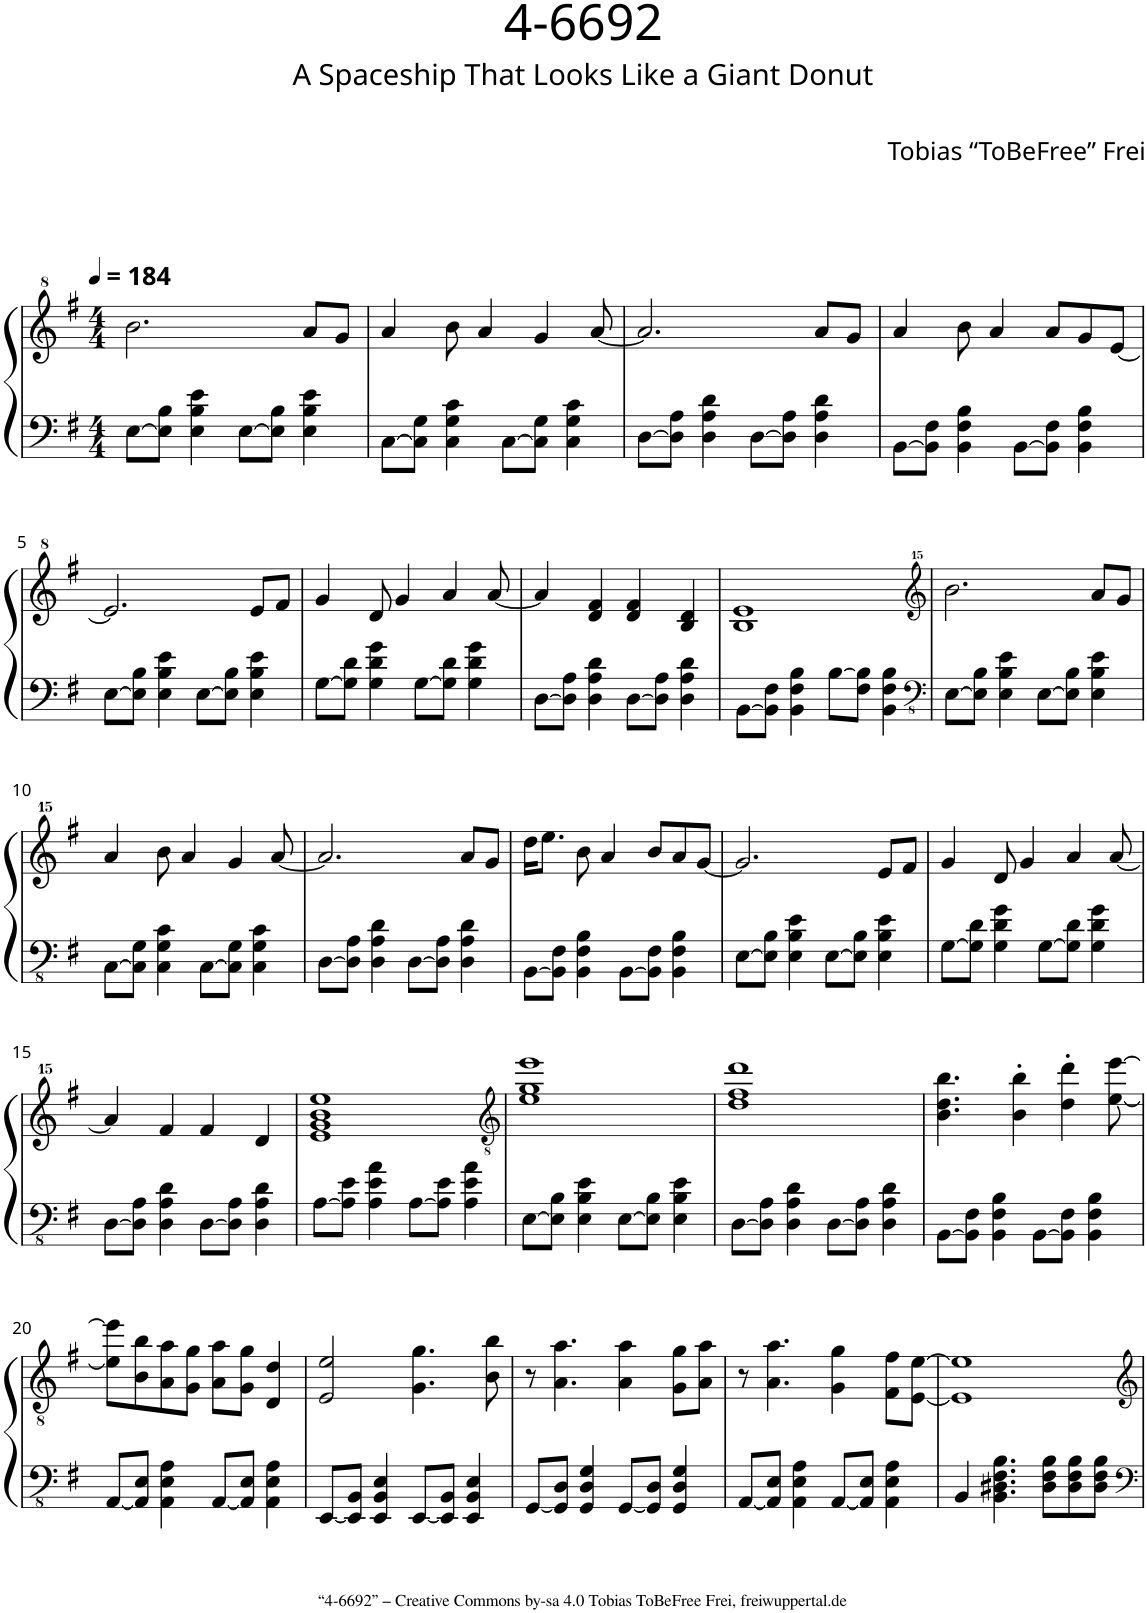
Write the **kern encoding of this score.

**kern	**kern
*part1	*part1
*staff2	*staff1
*I"Piano	*
*I'Pno.	*
*clefF4	*clefG^2
*k[f#]	*k[f#]
*M4/4	*M4/4
*MM184	*MM184
=1	=1
[8E\L	2.bb\
8E\] 8B\J	.
4E\ 4B\ 4e\	.
[8E\L	.
8E\] 8B\J	.
4E\ 4B\ 4e\	8aa/L
.	8gg/J
=2	=2
[8C\L	4aa/
8C\] 8G\J	.
4C\ 4G\ 4c\	8bb\
.	4aa/
[8C\L	.
8C\] 8G\J	4gg/
4C\ 4G\ 4c\	.
.	[8aa/
=3	=3
[8D\L	2.aa/]
8D\] 8A\J	.
4D\ 4A\ 4d\	.
[8D\L	.
8D\] 8A\J	.
4D\ 4A\ 4d\	8aa/L
.	8gg/J
=4	=4
[8BB\L	4aa/
8BB\] 8F#\J	.
4BB\ 4F#\ 4B\	8bb\
.	4aa/
[8BB\L	.
8BB\] 8F#\J	8aa/L
4BB\ 4F#\ 4B\	8gg/
.	[8ee/J
!!LO:LB:g=z
=5	=5
[8E\L	2.ee/]
8E\] 8B\J	.
4E\ 4B\ 4e\	.
[8E\L	.
8E\] 8B\J	.
4E\ 4B\ 4e\	8ee/L
.	8ff#/J
=6	=6
[8G\L	4gg/
8G\] 8d\J	.
4G\ 4d\ 4g\	8dd/
.	4gg/
[8G\L	.
8G\] 8d\J	4aa/
4G\ 4d\ 4g\	.
.	[8aa/
=7	=7
[8D\L	4aa/]
8D\] 8A\J	.
4D\ 4A\ 4d\	4dd/ 4ff#/
[8D\L	4dd/ 4ff#/
8D\] 8A\J	.
4D\ 4A\ 4d\	4b/ 4dd/
=8	=8
[8BB\L	1b 1ee
8BB\] 8F#\J	.
4BB\ 4F#\ 4B\	.
[8B\L	.
8F#\ 8B\]J	.
4BB\ 4F#\ 4B\	.
=9	=9
*clefFv4	*clefG^^2
[8EE\L	2.bbb\
8EE\] 8BB\J	.
4EE\ 4BB\ 4E\	.
[8EE\L	.
8EE\] 8BB\J	.
4EE\ 4BB\ 4E\	8aaa/L
.	8ggg/J
!!LO:LB:g=z
=10	=10
[8CC\L	4aaa/
8CC\] 8GG\J	.
4CC\ 4GG\ 4C\	8bbb\
.	4aaa/
[8CC\L	.
8CC\] 8GG\J	4ggg/
4CC\ 4GG\ 4C\	.
.	[8aaa/
=11	=11
[8DD\L	2.aaa/]
8DD\] 8AA\J	.
4DD\ 4AA\ 4D\	.
[8DD\L	.
8DD\] 8AA\J	.
4DD\ 4AA\ 4D\	8aaa/L
.	8ggg/J
=12	=12
[8BBB\L	16dddd\KL
.	8.eeee\J
8BBB\] 8FF#\J	.
4BBB\ 4FF#\ 4BB\	8bbb\
.	4aaa/
[8BBB\L	.
8BBB\] 8FF#\J	8bbb/L
4BBB\ 4FF#\ 4BB\	8aaa/
.	[8ggg/J
=13	=13
[8EE\L	2.ggg/]
8EE\] 8BB\J	.
4EE\ 4BB\ 4E\	.
[8EE\L	.
8EE\] 8BB\J	.
4EE\ 4BB\ 4E\	8eee/L
.	8fff#/J
=14	=14
[8GG\L	4ggg/
8GG\] 8D\J	.
4GG\ 4D\ 4G\	8ddd/
.	4ggg/
[8GG\L	.
8GG\] 8D\J	4aaa/
4GG\ 4D\ 4G\	.
.	[8aaa/
!!LO:LB:g=z
=15	=15
[8DD\L	4aaa/]
8DD\] 8AA\J	.
4DD\ 4AA\ 4D\	4fff#/
[8DD\L	4fff#/
8DD\] 8AA\J	.
4DD\ 4AA\ 4D\	4ddd/
=16	=16
[8AA\L	1eee 1ggg 1bbb 1eeee
8AA\] 8E\J	.
4AA\ 4E\ 4A\	.
[8AA\L	.
8AA\] 8E\J	.
4AA\ 4E\ 4A\	.
=17	=17
*	*clefGv2
[8EE\L	1e 1g 1ee
8EE\] 8BB\J	.
4EE\ 4BB\ 4E\	.
[8EE\L	.
8EE\] 8BB\J	.
4EE\ 4BB\ 4E\	.
=18	=18
[8DD\L	1d 1f# 1dd
8DD\] 8AA\J	.
4DD\ 4AA\ 4D\	.
[8DD\L	.
8DD\] 8AA\J	.
4DD\ 4AA\ 4D\	.
=19	=19
[8BBB\L	4.B\ 4.d\ 4.b\
8BBB\] 8FF#\J	.
4BBB\ 4FF#\ 4BB\	.
.	4B\' 4b\'
[8BBB\L	.
8BBB\] 8FF#\J	4d\' 4dd\'
4BBB\ 4FF#\ 4BB\	.
.	[8e\ [8ee\
!!LO:LB:g=z
=20	=20
[8AAA/L	8e\] 8ee\]L
8AAA/] 8EE/J	8B\ 8b\
4AAA\ 4EE\ 4AA\	8A\ 8a\
.	8G\ 8g\J
[8AAA/L	8A\ 8a\L
8AAA/] 8EE/J	8G\ 8g\J
4AAA\ 4EE\ 4AA\	4D/ 4d/
=21	=21
[8EEE/L	2E/ 2e/
8EEE/] 8BBB/J	.
4EEE/ 4BBB/ 4EE/	.
[8EEE/L	4.G\ 4.g\
8EEE/] 8BBB/J	.
4EEE/ 4BBB/ 4EE/	.
.	8B\ 8b\
=22	=22
[8GGG/L	8r
8GGG/] 8DD/J	4.A\ 4.a\
4GGG/ 4DD/ 4GG/	.
[8GGG/L	4A\ 4a\
8GGG/] 8DD/J	.
4GGG/ 4DD/ 4GG/	8G\ 8g\L
.	8A\ 8a\J
=23	=23
[8AAA/L	8r
8AAA/] 8EE/J	4.A\ 4.a\
4AAA\ 4EE\ 4AA\	.
[8AAA/L	4G\ 4g\
8AAA/] 8EE/J	.
4AAA\ 4EE\ 4AA\	8F#\ 8f#\L
.	[8E\ [8e\J
=24	=24
4BBB/	1E] 1e]
4.BBB\ 4.DD#X\ 4.FF#\ 4.BB\	.
8DD#\ 8FF#\ 8BB\L	.
8DD#\ 8FF#\ 8BB\	.
8DD#\ 8FF#\ 8BB\J	.
=	=
*-	*-
